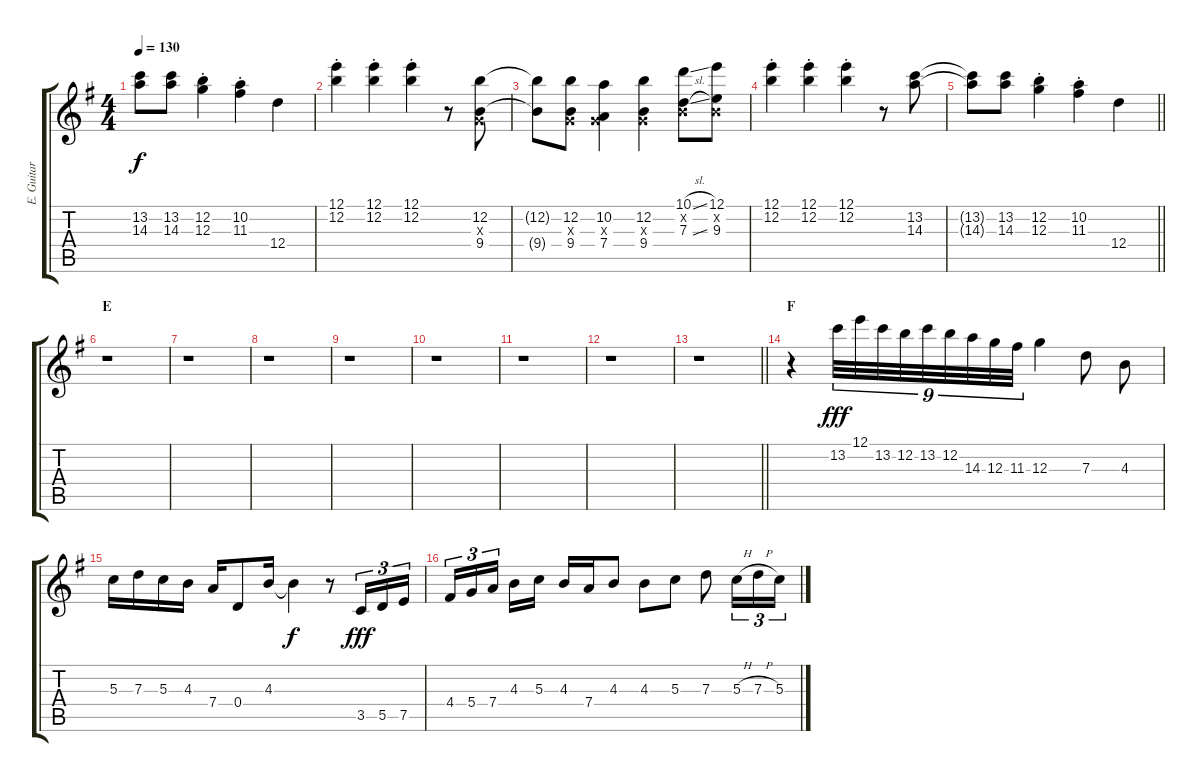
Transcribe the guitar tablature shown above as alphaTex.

\track ("E. Guitar I" "E. Guitar ") {instrument electricguitarclean}
\staff {score tabs}
\tuning (E4 B3 G3 D3 A2 E2) {hide}
\ts (4 4)
\tempo 130
\clef g2
\ks g
(13.2{t} 14.3{t}).8{dy f} (13.2 14.3).8 (12.2{st} 12.3{st}).4 (10.2{st} 11.3{st}).4 12.4.4 |
(12.1{st} 12.2{st}).4 (12.1{st} 12.2{st}).4 (12.1{st} 12.2{st}).4 r.8 (12.2 0.3{x} 9.4).8 |
(12.2{t} 9.4{t}).8 (12.2 0.3{x} 9.4).8 (10.2 0.3{x} 7.4).4 (12.2 0.3{x} 9.4).4 (10.1{sl} 0.2{x} 7.3{sl}).8 (12.1 0.2{x} 9.3).8 |
(12.1{st} 12.2{st}).4 (12.1{st} 12.2{st}).4 (12.1{st} 12.2{st}).4 r.8 (13.2 14.3).8 |
\barLineRight lightlight
(13.2{t} 14.3{t}).8 (13.2 14.3).8 (12.2{st} 12.3{st}).4 (10.2{st} 11.3{st}).4 12.4.4 |
\section ("" "E")
r.1 |
r.1 |
r.1 |
r.1 |
r.1 |
r.1 |
r.1 |
\barLineRight lightlight
r.1 |
\section ("" "F")
r.4 13.2.32{tu (9 8) dy fff} 12.1.32{tu (9 8)} 13.2.32{tu (9 8)} 12.2.32{tu (9 8)} 13.2.32{tu (9 8)} 12.2.32{tu (9 8)} 14.3.32{tu (9 8)} 12.3.32{tu (9 8)} 11.3.32{tu (9 8)} 12.3.4 7.3.8 4.3.8 |
5.3.16 7.3.16 5.3.16 4.3.16 7.4.16 0.4.8 4.3.16 4.3{t}.4{dy f} r.8 3.5.16{tu (3 2) dy fff} 5.5.16{tu (3 2)} 7.5.16{tu (3 2)} |
4.4.16{tu (3 2)} 5.4.16{tu (3 2)} 7.4.16{tu (3 2) beam splitsecondary} 4.3.16 5.3.16 4.3.16 7.4.16 4.3.8 4.3.8 5.3.8 7.3.8 5.3{h}.16{tu (3 2)} 7.3{h}.16{tu (3 2)} 5.3.16{tu (3 2)}
